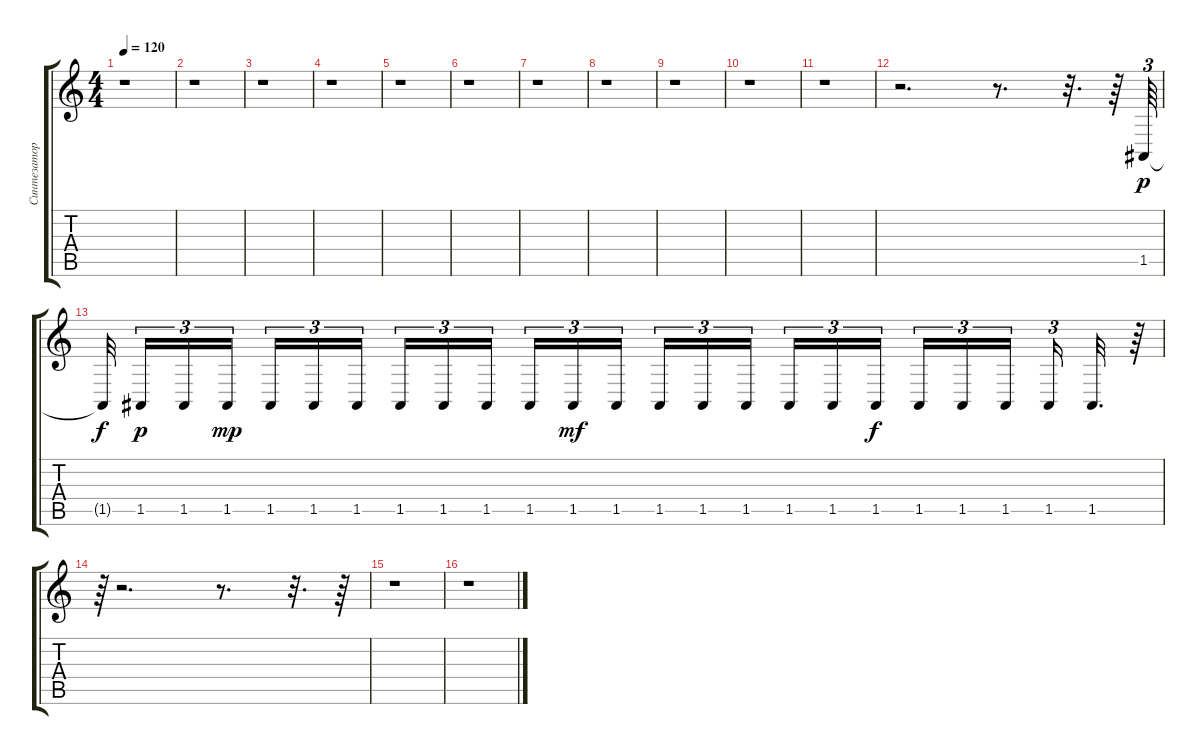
\track ("Синтезатор" "Синтезатор") {instrument timpani}
\staff {score tabs}
\tuning (E4 B3 G3 D3 A2 E2) {hide}
\ts (4 4)
\tempo 120
\clef g2
\ks c
r.1{dy f} |
r.1 |
r.1 |
r.1 |
r.1 |
r.1 |
r.1 |
r.1 |
r.1 |
r.1 |
r.1 |
r.2{d} r.8{d} r.32{d} r.64 1.5.64{tu (3 2) dy p} |
1.5{t}.32{dy f beam splitsecondary} 1.5.16{tu (3 2) dy p} 1.5.16{tu (3 2)} 1.5.16{tu (3 2) dy mp beam splitsecondary} 1.5.16{tu (3 2)} 1.5.16{tu (3 2)} 1.5.16{tu (3 2)} 1.5.16{tu (3 2)} 1.5.16{tu (3 2)} 1.5.16{tu (3 2) beam splitsecondary} 1.5.16{tu (3 2)} 1.5.16{tu (3 2) dy mf} 1.5.16{tu (3 2)} 1.5.16{tu (3 2)} 1.5.16{tu (3 2)} 1.5.16{tu (3 2) beam splitsecondary} 1.5.16{tu (3 2)} 1.5.16{tu (3 2)} 1.5.16{tu (3 2) dy f} 1.5.16{tu (3 2)} 1.5.16{tu (3 2)} 1.5.16{tu (3 2) beam splitsecondary} 1.5.16{tu (3 2)} 1.5.32{d} r.64 |
r.64{tu (3 2)} r.2{d} r.8{d} r.32{d} r.64 |
r.1 |
r.1
